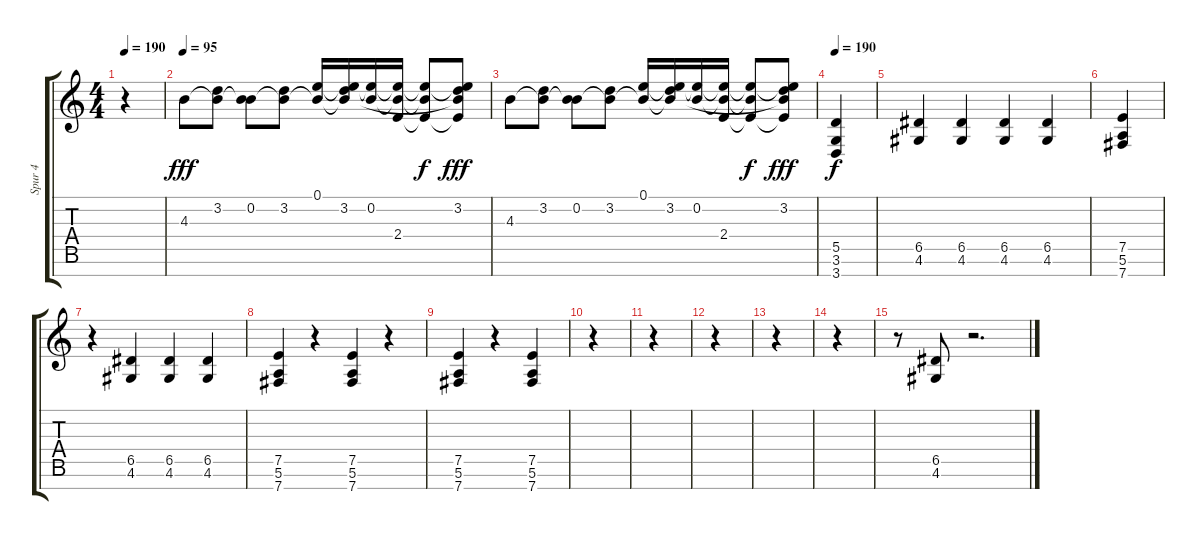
\track ("Spur 4" "Spur 4") {instrument distortionguitar}
\staff {score tabs}
\tuning (E4 B3 G3 D3 A2 E2 B1) {hide}
\ts (4 4)
\tempo 190
\clef g2
\ks c
r.4{dy f} |
\tempo 95
4.3.8{dy fff instrument acousticguitarnylon} (3.2 4.3{t}).8 (0.2 4.3{t}).8 (3.2 4.3{t}).8 (0.1 4.3{t}).16 (0.1{t} 3.2 4.3{t}).16 (0.1{t} 0.2).16 (0.1{t} 0.2{t} 2.4).16 (0.1{t} 0.2{t} 2.4{t}).8{dy f} (0.1{t} 3.2 4.3{t} 2.4{t}).8{dy fff} |
4.3.8{instrument acousticguitarnylon} (3.2 4.3{t}).8 (0.2 4.3{t}).8 (3.2 4.3{t}).8 (0.1 4.3{t}).16 (0.1{t} 3.2 4.3{t}).16 (0.1{t} 0.2).16 (0.1{t} 0.2{t} 2.4).16 (0.1{t} 0.2{t} 2.4{t}).8{dy f} (0.1{t} 3.2 4.3{t} 2.4{t}).8{dy fff} |
\tempo 190
(5.5 3.6 3.7).4{dy f instrument distortionguitar} |
(6.5 4.6).4 (6.5 4.6).4 (6.5 4.6).4 (6.5 4.6).4 |
(7.5 5.6 7.7).4 |
r.4 (6.5 4.6).4 (6.5 4.6).4 (6.5 4.6).4 |
(7.5 5.6 7.7).4 r.4 (7.5 5.6 7.7).4 r.4 |
(7.5 5.6 7.7).4 r.4 (7.5 5.6 7.7).4 |
r.4 |
r.4 |
r.4 |
r.4 |
r.4 |
r.8 (6.5 4.6).8 r.2{d}
